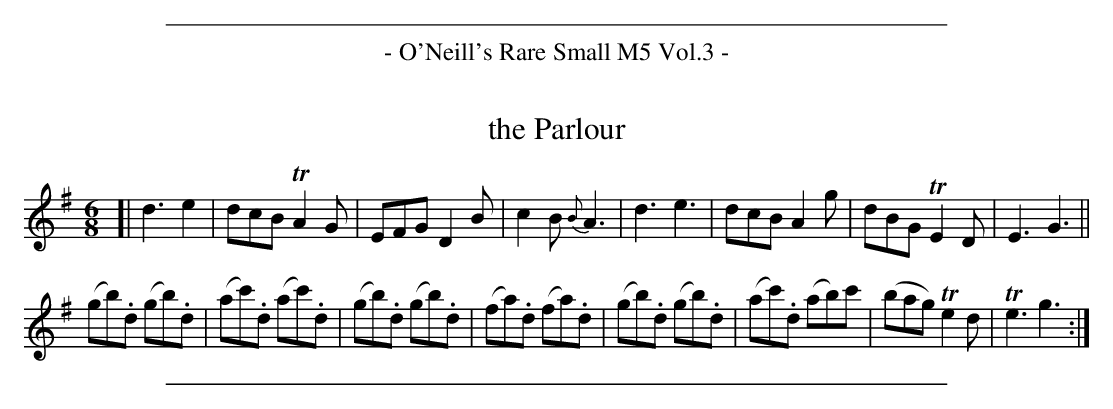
X:1
T: the Parlour
M: 6/8
L: 1/8
K: G
[|\
d3 e2 | dcB TA2G | EFG D2B | c2B {B}A3 |\
d3 e3 | dcB A2g | dBG TE2D | E3 G3 ||
(gb).d (gb).d | (ac').d (ac').d | (gb).d (gb).d | (fa).d (fa).d |\
(gb).d (gb).d | (ac').d (ab)c' | (bag) Te2d | Te3 g3 :|
